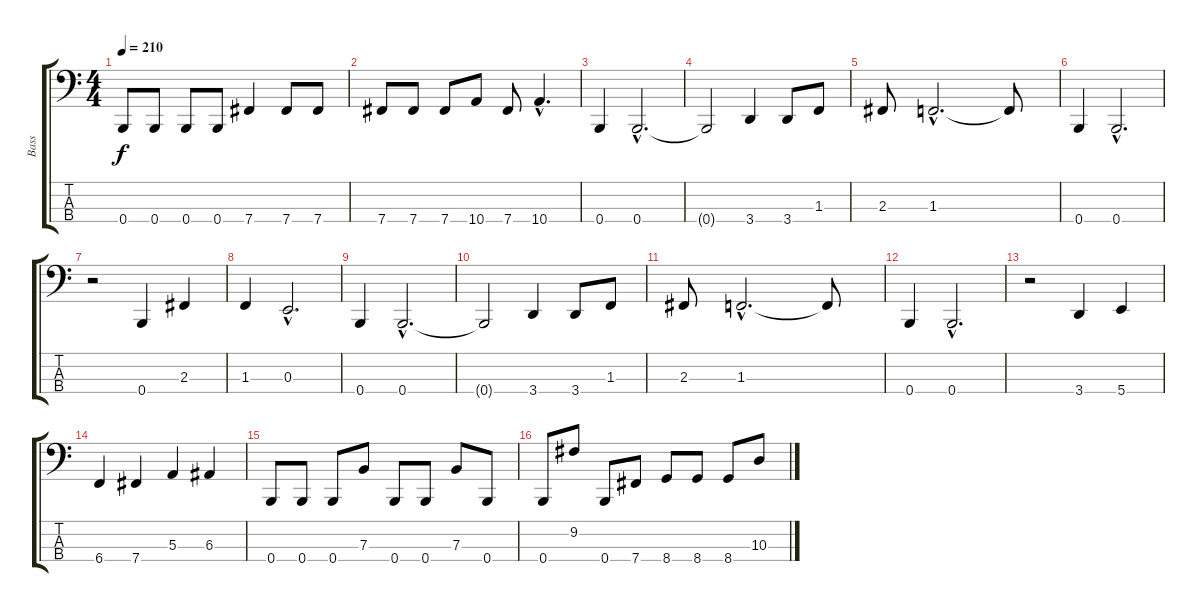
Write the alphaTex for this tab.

\track ("Bass" "Bass") {instrument electricbasspick}
\staff {score tabs}
\tuning (D2 A1 E1 B0) {hide}
\ts (4 4)
\tempo 210
\clef f4
\ks c
0.4.8{dy f} 0.4.8 0.4.8 0.4.8 7.4.4 7.4.8 7.4.8 |
7.4.8 7.4.8 7.4.8 10.4.8 7.4.8 10.4{hac}.4{d} |
0.4.4 0.4{hac}.2{d} |
0.4{t}.2 3.4.4 3.4.8 1.3.8 |
2.3.8 1.3{hac}.2{d} 1.3{t}.8 |
0.4.4 0.4{hac}.2{d} |
r.2 0.4.4 2.3.4 |
1.3.4 0.3{hac}.2{d} |
0.4.4 0.4{hac}.2{d} |
0.4{t}.2 3.4.4 3.4.8 1.3.8 |
2.3.8 1.3{hac}.2{d} 1.3{t}.8 |
0.4.4 0.4{hac}.2{d} |
r.2 3.4.4 5.4.4 |
6.4.4 7.4.4 5.3.4 6.3.4 |
0.4.8 0.4.8 0.4.8 7.3.8 0.4.8 0.4.8 7.3.8 0.4.8 |
0.4.8 9.2.8 0.4.8 7.4.8 8.4.8 8.4.8 8.4.8 10.3.8
